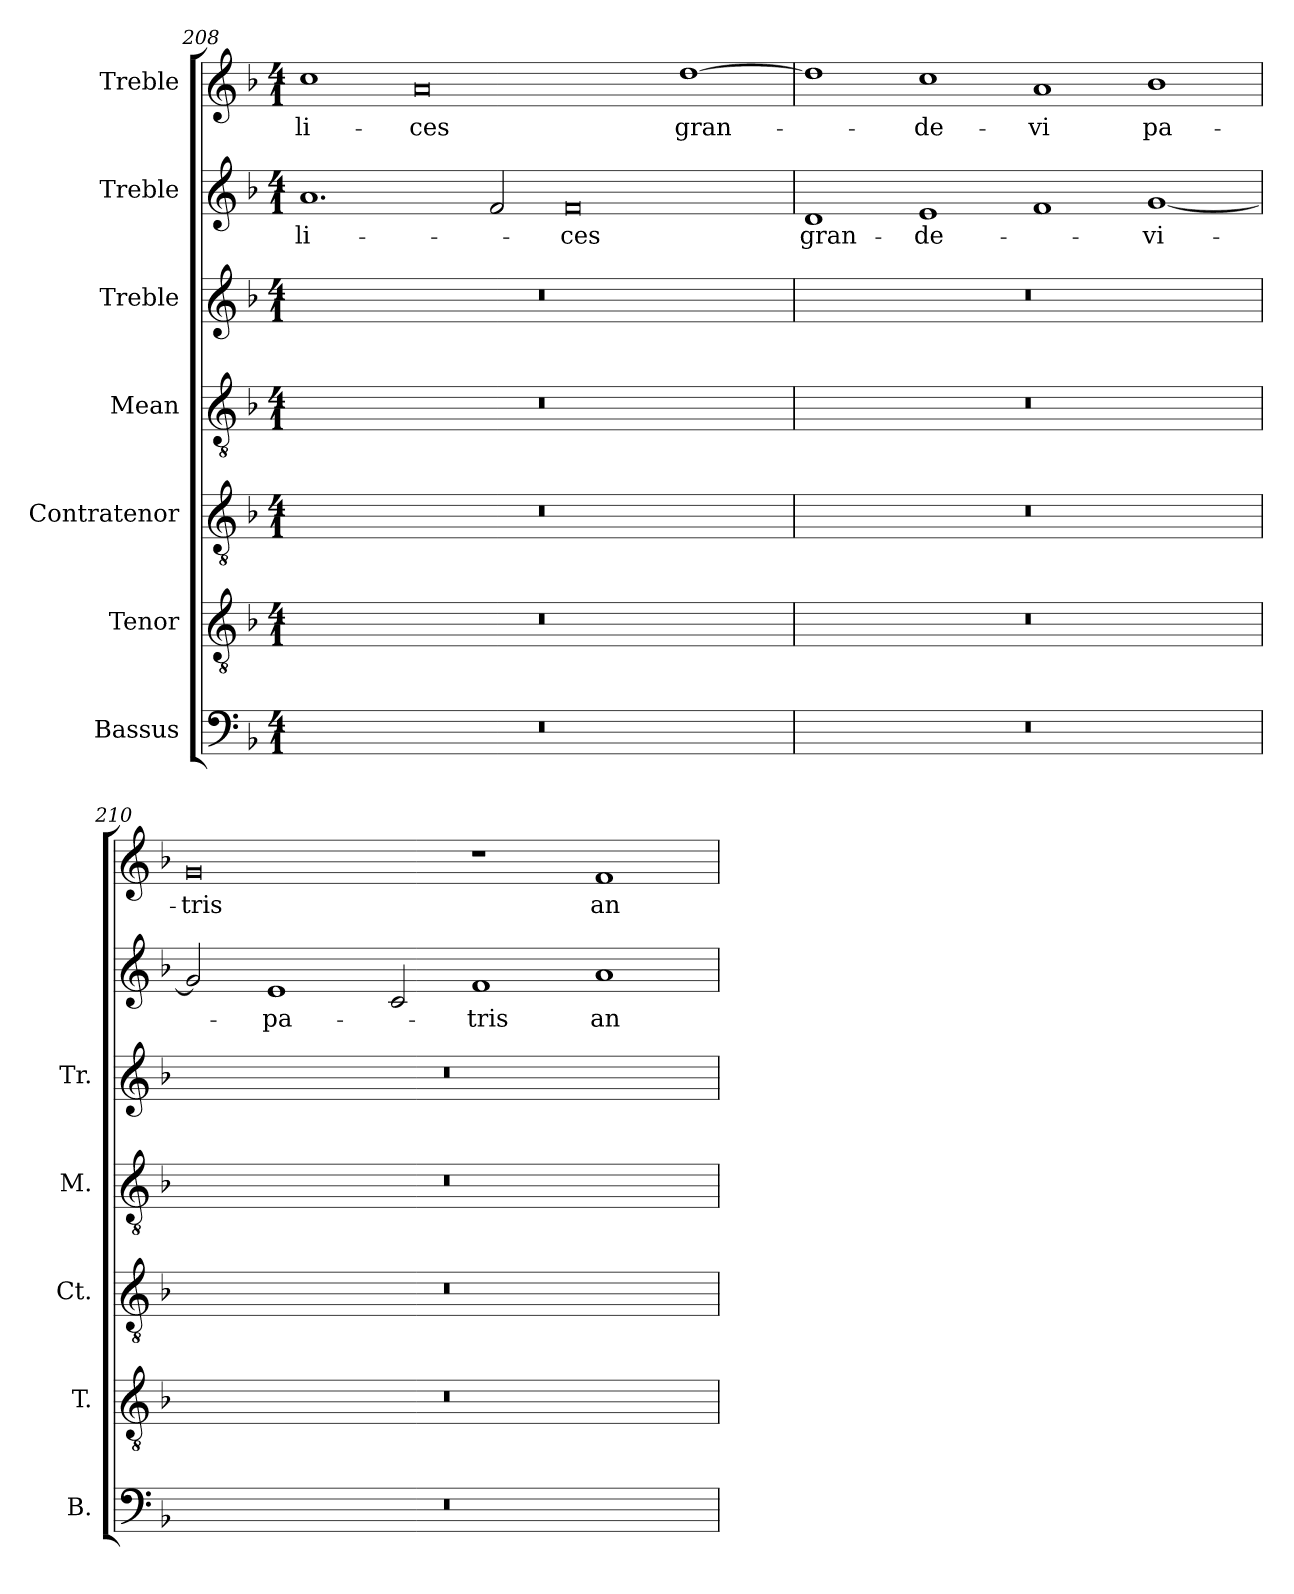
**kern	**kern	**kern	**kern	**kern	**kern	**text	**kern	**text
*part7	*part6	*part5	*part4	*part3	*part2	*part2	*part1	*part1
*staff7	*staff6	*staff5	*staff4	*staff3	*staff2	*staff2	*staff1	*staff1
*I"Bassus	*I"Tenor	*I"Contratenor	*I"Mean	*I"Treble	*I"Treble	*	*I"Treble	*
*I'B.	*I'T.	*I'Ct.	*I'M.	*I'Tr.	*	*	*	*
*clefF4	*clefGv2	*clefGv2	*clefGv2	*clefG2	*clefG2	*	*clefG2	*
*	*ITrd7c12	*ITrd7c12	*ITrd7c12	*	*	*	*	*
*k[b-]	*k[b-]	*k[b-]	*k[b-]	*k[b-]	*k[b-]	*	*k[b-]	*
*F:	*F:	*F:	*F:	*F:	*F:	*	*F:	*
*M4/1	*M4/1	*M4/1	*M4/1	*M4/1	*M4/1	*	*M4/1	*
=208	=208	=208	=208	=208	=208	=208	=208	=208
!LO:N:vis=1	!LO:N:vis=1	!LO:N:vis=1	!LO:N:vis=1	!LO:N:vis=1	!	!	!	!
!	!	!	!	!	!	!LO:LY:b:color=#000000	!	!
!	!	!	!	!	!	!	!	!LO:LY:b:color=#000000
00r	00r	00r	00r	00r	1.ai	-li-	1cci	-li-
!	!	!	!	!	!	!	!	!LO:LY:b:color=#000000
.	.	.	.	.	.	.	0ai	-ces
.	.	.	.	.	2fi/	.	.	.
!	!	!	!	!	!	!LO:LY:b:color=#000000	!	!
.	.	.	.	.	0fi	-ces	.	.
!	!	!	!	!	!	!	!	!LO:LY:b:color=#000000
.	.	.	.	.	.	.	[>1ddi	gran-
=209	=209	=209	=209	=209	=209	=209	=209	=209
!LO:N:vis=1	!LO:N:vis=1	!LO:N:vis=1	!LO:N:vis=1	!LO:N:vis=1	!	!	!	!
!	!	!	!	!	!	!LO:LY:b:color=#000000	!	!
00r	00r	00r	00r	00r	1di	gran-	1ddi]	.
!	!	!	!	!	!	!LO:LY:b:color=#000000	!	!
!	!	!	!	!	!	!	!	!LO:LY:b:color=#000000
.	.	.	.	.	1ei	-de-	1cci	-de-
!	!	!	!	!	!	!	!	!LO:LY:b:color=#000000
.	.	.	.	.	1fi	.	1ai	-vi
!	!	!	!	!	!	!LO:LY:b:color=#000000	!	!
!	!	!	!	!	!	!	!	!LO:LY:b:color=#000000
.	.	.	.	.	[<1gi	-vi-	1b-i	pa-
=210	=210	=210	=210	=210	=210	=210	=210	=210
!LO:N:vis=1	!LO:N:vis=1	!LO:N:vis=1	!LO:N:vis=1	!LO:N:vis=1	!	!	!	!
!	!	!	!	!	!	!	!	!LO:LY:b:color=#000000
00r	00r	00r	00r	00r	2gi/]	.	0gi	-tris
!	!	!	!	!	!	!LO:LY:b:color=#000000	!	!
.	.	.	.	.	1ei	-pa-	.	.
.	.	.	.	.	2ci/	.	.	.
!	!	!	!	!	!	!LO:LY:b:color=#000000	!	!
.	.	.	.	.	1fi	-tris	1r	.
!	!	!	!	!	!	!LO:LY:b:color=#000000	!	!
!	!	!	!	!	!	!	!	!LO:LY:b:color=#000000
.	.	.	.	.	1ai	an-	1fi	an-
=	=	=	=	=	=	=	=	=
*-	*-	*-	*-	*-	*-	*-	*-	*-
